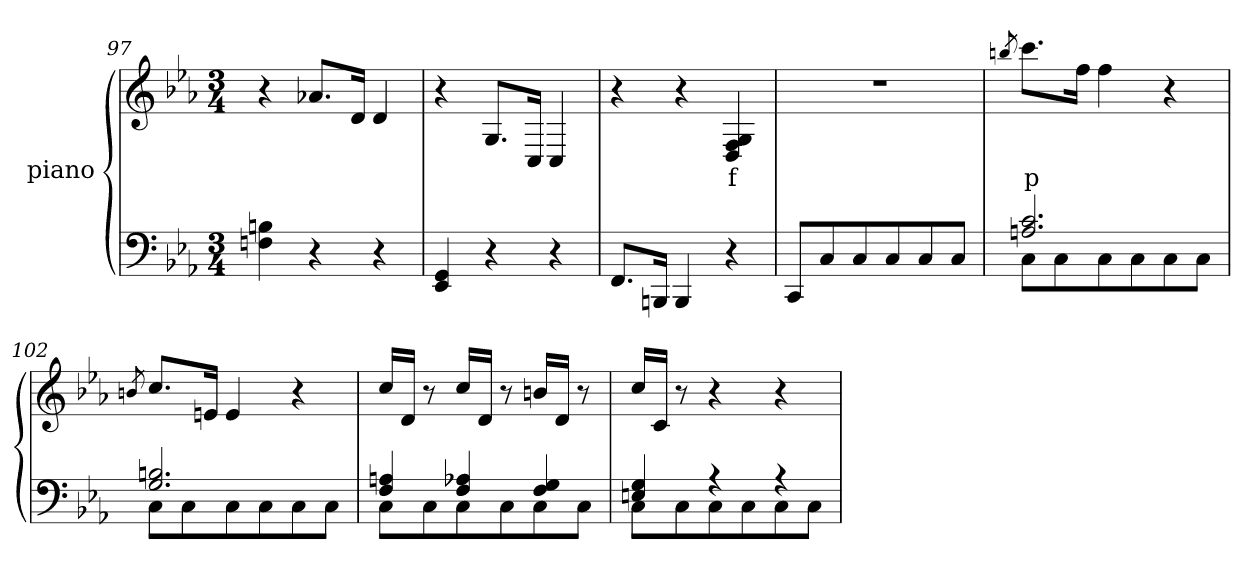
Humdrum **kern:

**kern	**kern	**text
*part2	*part1	*part1
*staff2	*staff1	*staff1
*	*I"piano	*
*clefF4	*clefG2	*
*k[b-e-a-]	*k[b-e-a-]	*
*E-:	*E-:	*
*M3/4	*M3/4	*
=97	=97	=97
4Fn 4Bn	4r	f
4r	8.a-XL	.
.	16dJk	.
4r	4d	.
=98	=98	=98
4EE- 4GG	4r	.
4r	8.GL	.
.	16CJk	.
4r	4C	.
=99	=99	=99
8.FFL	4r	.
16BBBnJk	.	.
4BBB	4r	.
4r	4D 4F 4G	f
=100	=100	=100
8CCL	2.r	fp
8C	.	.
8C	.	.
8C	.	.
8C	.	.
8CJ	.	.
=101	=101	=101
.	8qbbn	.
*^	*	*
2.An 2.c	8CL	8.cccL	p
.	8C	.	.
.	.	16ffJk	.
.	8C	4ff	.
.	8C	.	.
.	8C	4r	.
.	8CJ	.	.
=102	=102	=102	=102
.	.	8qbn	.
2.G 2.Bn	8CL	8.ccL	.
.	8C	.	.
.	.	16enJk	.
.	8C	4e	.
.	8C	.	.
.	8C	4r	.
.	8CJ	.	.
=103	=103	=103	=103
4F 4An	8CL	16ccLL	.
.	.	16dJJ	.
.	8C	8r	.
4F 4A-X	8C	16ccLL	.
.	.	16dJJ	.
.	8C	8r	.
4F 4G	8C	16bnLL	.
.	.	16dJJ	.
.	8CJ	8r	.
=104	=104	=104	=104
4En 4G	8CL	16ccLL	.
.	.	16cJJ	.
.	8C	8r	.
4r	8C	4r	.
.	8C	.	.
4r	8C	4r	.
.	8CJ	.	.
*v	*v	*	*
=	=	=
*-	*-	*-
